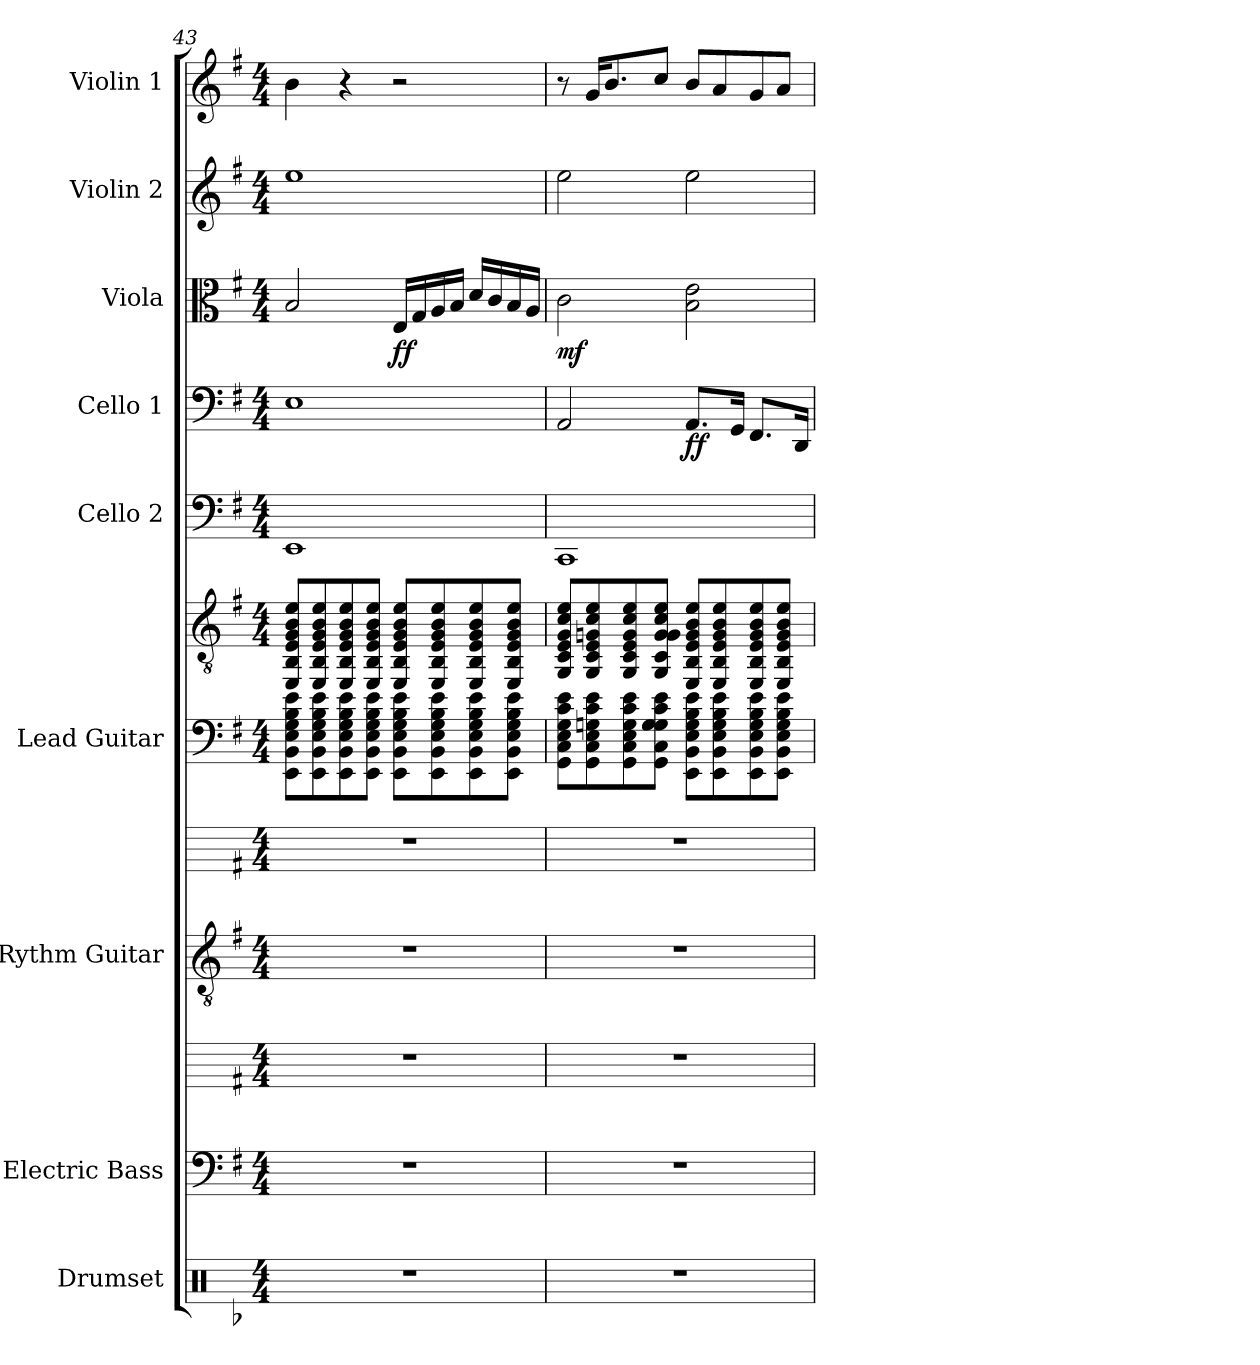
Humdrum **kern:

**kern	**kern	**kern	**kern	**kern	**kern	**kern	**kern	**kern	**dynam	**kern	**dynam	**kern	**kern
*part9	*part8	*part8	*part7	*part7	*part6	*part6	*part5	*part4	*part4	*part3	*part3	*part2	*part1
*staff12	*staff11	*staff10	*staff9	*staff8	*staff7	*staff6	*staff5	*staff4	*staff4	*staff3	*staff3	*staff2	*staff1
*I"Drumset	*I"Electric Bass	*	*I"Rythm Guitar	*	*I"Lead Guitar	*	*I"Cello 2	*I"Cello 1	*	*I"Viola	*	*I"Violin 2	*I"Violin 1
*I'D. Set	*I'El. B.	*	*I'Ryth. Guit.	*	*I'Ld. Gtr	*	*I'C. 2	*I'C. 1	*	*I'Vla.	*	*I'Vln. 2	*I'Vln. 1
!!LO:PB:g=z
*clefX	*clefF4	*	*clefGv2	*	*	*clefGv2	*clefF4	*clefF4	*	*clefC3	*	*clefG2	*clefG2
*	*ITrd7c12	*ITrd7c12	*	*	*	*	*	*	*	*	*	*	*
*k[b-]	*k[f#]	*k[f#]	*k[f#]	*k[f#]	*k[f#]	*k[f#]	*k[f#]	*k[f#]	*	*k[f#]	*	*k[f#]	*k[f#]
*M4/4	*M4/4	*M4/4	*M4/4	*M4/4	*M4/4	*M4/4	*M4/4	*M4/4	*	*M4/4	*	*M4/4	*M4/4
=43	=43	=43	=43	=43	=43	=43	=43	=43	=43	=43	=43	=43	=43
1r	1r	1r	1r	1r	8EE\ 8BB\ 8E\ 8G\ 8B\ 8e\L	8EE/ 8BB/ 8E/ 8G/ 8B/ 8e/L	1EE	1E	.	2B/	.	1ee	4b\
.	.	.	.	.	8EE\ 8BB\ 8E\ 8G\ 8B\ 8e\	8EE/ 8BB/ 8E/ 8G/ 8B/ 8e/	.	.	.	.	.	.	.
.	.	.	.	.	8EE\ 8BB\ 8E\ 8G\ 8B\ 8e\	8EE/ 8BB/ 8E/ 8G/ 8B/ 8e/	.	.	.	.	.	.	4r
.	.	.	.	.	8EE\ 8BB\ 8E\ 8G\ 8B\ 8e\J	8EE/ 8BB/ 8E/ 8G/ 8B/ 8e/J	.	.	.	.	.	.	.
!	!	!	!	!	!	!	!	!	!	!	!LO:DY:b	!	!
.	.	.	.	.	8EE\ 8BB\ 8E\ 8G\ 8B\ 8e\L	8EE/ 8BB/ 8E/ 8G/ 8B/ 8e/L	.	.	.	16E/LL	ff	.	2r
.	.	.	.	.	.	.	.	.	.	16G/	.	.	.
.	.	.	.	.	8EE\ 8BB\ 8E\ 8G\ 8B\ 8e\	8EE/ 8BB/ 8E/ 8G/ 8B/ 8e/	.	.	.	16A/	.	.	.
.	.	.	.	.	.	.	.	.	.	16B/JJ	.	.	.
.	.	.	.	.	8EE\ 8BB\ 8E\ 8G\ 8B\ 8e\	8EE/ 8BB/ 8E/ 8G/ 8B/ 8e/	.	.	.	16d/LL	.	.	.
.	.	.	.	.	.	.	.	.	.	16c/	.	.	.
.	.	.	.	.	8EE\ 8BB\ 8E\ 8G\ 8B\ 8e\J	8EE/ 8BB/ 8E/ 8G/ 8B/ 8e/J	.	.	.	16B/	.	.	.
.	.	.	.	.	.	.	.	.	.	16A/JJ	.	.	.
=44	=44	=44	=44	=44	=44	=44	=44	=44	=44	=44	=44	=44	=44
!	!	!	!	!	!	!	!	!	!	!	!LO:DY:b	!	!
1r	1r	1r	1r	1r	8GG\ 8C\ 8E\ 8G\ 8c\ 8e\L	8GG/ 8C/ 8E/ 8G/ 8c/ 8e/L	1CC	2AA/	.	2c\	mf	2ee\	8r
.	.	.	.	.	8GG\ 8C\ 8E\ 8Gn\ 8c\ 8e\	8GG/ 8C/ 8E/ 8Gn/ 8c/ 8e/	.	.	.	.	.	.	16g/KL
.	.	.	.	.	.	.	.	.	.	.	.	.	8.b/
.	.	.	.	.	8GG\ 8C\ 8E\ 8G\ 8c\ 8e\	8GG/ 8C/ 8E/ 8G/ 8c/ 8e/	.	.	.	.	.	.	.
.	.	.	.	.	8GG\ 8C\ 8G\ 8G\ 8c\ 8e\J	8GG/ 8C/ 8G/ 8G/ 8c/ 8e/J	.	.	.	.	.	.	8cc/J
!	!	!	!	!	!	!	!	!	!LO:DY:b	!	!	!	!
.	.	.	.	.	8EE\ 8BB\ 8E\ 8G\ 8B\ 8e\L	8EE/ 8BB/ 8E/ 8G/ 8B/ 8e/L	.	8.AA/L	ff	2B\ 2e\	.	2ee\	8b/L
.	.	.	.	.	8EE\ 8BB\ 8E\ 8G\ 8B\ 8e\	8EE/ 8BB/ 8E/ 8G/ 8B/ 8e/	.	.	.	.	.	.	8a/
.	.	.	.	.	.	.	.	16GG/Jk	.	.	.	.	.
.	.	.	.	.	8EE\ 8BB\ 8E\ 8G\ 8B\ 8e\	8EE/ 8BB/ 8E/ 8G/ 8B/ 8e/	.	8.FF#/L	.	.	.	.	8g/
.	.	.	.	.	8EE\ 8BB\ 8E\ 8G\ 8B\ 8e\J	8EE/ 8BB/ 8E/ 8G/ 8B/ 8e/J	.	.	.	.	.	.	8a/J
.	.	.	.	.	.	.	.	16DD/Jk	.	.	.	.	.
=	=	=	=	=	=	=	=	=	=	=	=	=	=
*-	*-	*-	*-	*-	*-	*-	*-	*-	*-	*-	*-	*-	*-
